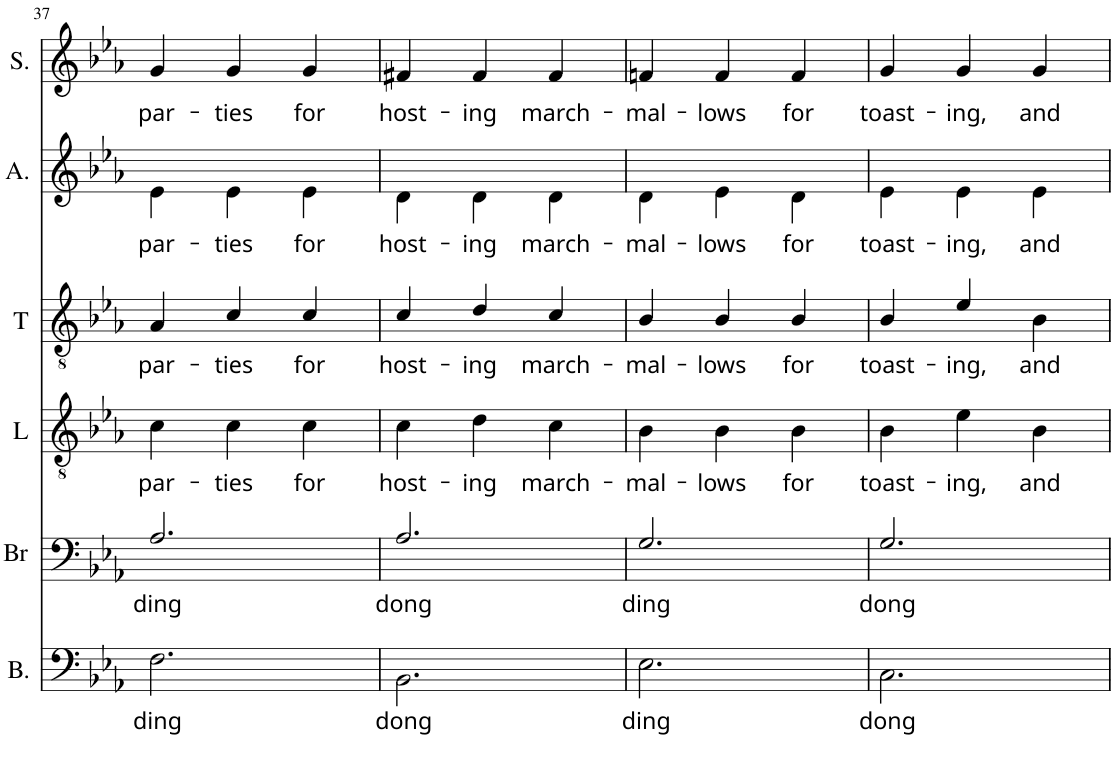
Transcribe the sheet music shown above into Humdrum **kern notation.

**kern	**text	**kern	**text	**kern	**text	**kern	**text	**kern	**text	**kern	**text
*part6	*part6	*part5	*part5	*part4	*part4	*part3	*part3	*part2	*part2	*part1	*part1
*staff6	*staff6	*staff5	*staff5	*staff4	*staff4	*staff3	*staff3	*staff2	*staff2	*staff1	*staff1
*I"Bass	*	*I"Baritone	*	*I"Lead	*	*I"Tenor	*	*I"Alto	*	*I"Soprano	*
*I'B.	*	*I'Br	*	*I'L	*	*I'T	*	*I'A.	*	*I'S.	*
!!LO:PB:g=z
*clefF4	*	*clefF4	*	*clefGv2	*	*clefGv2	*	*clefG2	*	*clefG2	*
*k[b-e-a-]	*	*k[b-e-a-]	*	*k[b-e-a-]	*	*k[b-e-a-]	*	*k[b-e-a-]	*	*k[b-e-a-]	*
*M3/4	*	*M3/4	*	*M3/4	*	*M3/4	*	*M3/4	*	*M3/4	*
=37	=37	=37	=37	=37	=37	=37	=37	=37	=37	=37	=37
!	!LO:LY:b	!	!LO:LY:b	!	!LO:LY:b	!	!LO:LY:b	!	!LO:LY:b	!	!LO:LY:b
2.F\	ding	2.A-/	ding	4c\	par-	4A-/	par-	4e-\	par-	4g/	par-
!	!	!	!	!	!LO:LY:b	!	!LO:LY:b	!	!LO:LY:b	!	!LO:LY:b
.	.	.	.	4c\	-ties	4c/	-ties	4e-\	-ties	4g/	-ties
!	!	!	!	!	!LO:LY:b	!	!LO:LY:b	!	!LO:LY:b	!	!LO:LY:b
.	.	.	.	4c\	for	4c/	for	4e-\	for	4g/	for
=38	=38	=38	=38	=38	=38	=38	=38	=38	=38	=38	=38
!	!LO:LY:b	!	!LO:LY:b	!	!LO:LY:b	!	!LO:LY:b	!	!LO:LY:b	!	!LO:LY:b
2.BB-\	dong	2.A-/	dong	4c\	host-	4c/	host-	4d\	host-	4f#X/	host-
!	!	!	!	!	!LO:LY:b	!	!LO:LY:b	!	!LO:LY:b	!	!LO:LY:b
.	.	.	.	4d\	-ing	4d/	-ing	4d\	-ing	4f#/	-ing
!	!	!	!	!	!LO:LY:b	!	!LO:LY:b	!	!LO:LY:b	!	!LO:LY:b
.	.	.	.	4c\	march-	4c/	march-	4d\	march-	4f#/	march-
=39	=39	=39	=39	=39	=39	=39	=39	=39	=39	=39	=39
!	!LO:LY:b	!	!LO:LY:b	!	!LO:LY:b	!	!LO:LY:b	!	!LO:LY:b	!	!LO:LY:b
2.E-\	ding	2.G/	ding	4B-\	-mal-	4B-/	-mal-	4d\	-mal-	4fn/	-mal-
!	!	!	!	!	!LO:LY:b	!	!LO:LY:b	!	!LO:LY:b	!	!LO:LY:b
.	.	.	.	4B-\	-lows	4B-/	-lows	4e-\	-lows	4f/	-lows
!	!	!	!	!	!LO:LY:b	!	!LO:LY:b	!	!LO:LY:b	!	!LO:LY:b
.	.	.	.	4B-\	for	4B-/	for	4d\	for	4f/	for
=40	=40	=40	=40	=40	=40	=40	=40	=40	=40	=40	=40
!	!LO:LY:b	!	!LO:LY:b	!	!LO:LY:b	!	!LO:LY:b	!	!LO:LY:b	!	!LO:LY:b
2.C\	dong	2.G/	dong	4B-\	toast-	4B-/	toast-	4e-\	toast-	4g/	toast-
!	!	!	!	!	!LO:LY:b	!	!LO:LY:b	!	!LO:LY:b	!	!LO:LY:b
.	.	.	.	4e-\	-ing,	4e-/	-ing,	4e-\	-ing,	4g/	-ing,
!	!	!	!	!	!LO:LY:b	!	!LO:LY:b	!	!LO:LY:b	!	!LO:LY:b
.	.	.	.	4B-\	and	4B-\	and	4e-\	and	4g/	and
=	=	=	=	=	=	=	=	=	=	=	=
*-	*-	*-	*-	*-	*-	*-	*-	*-	*-	*-	*-
